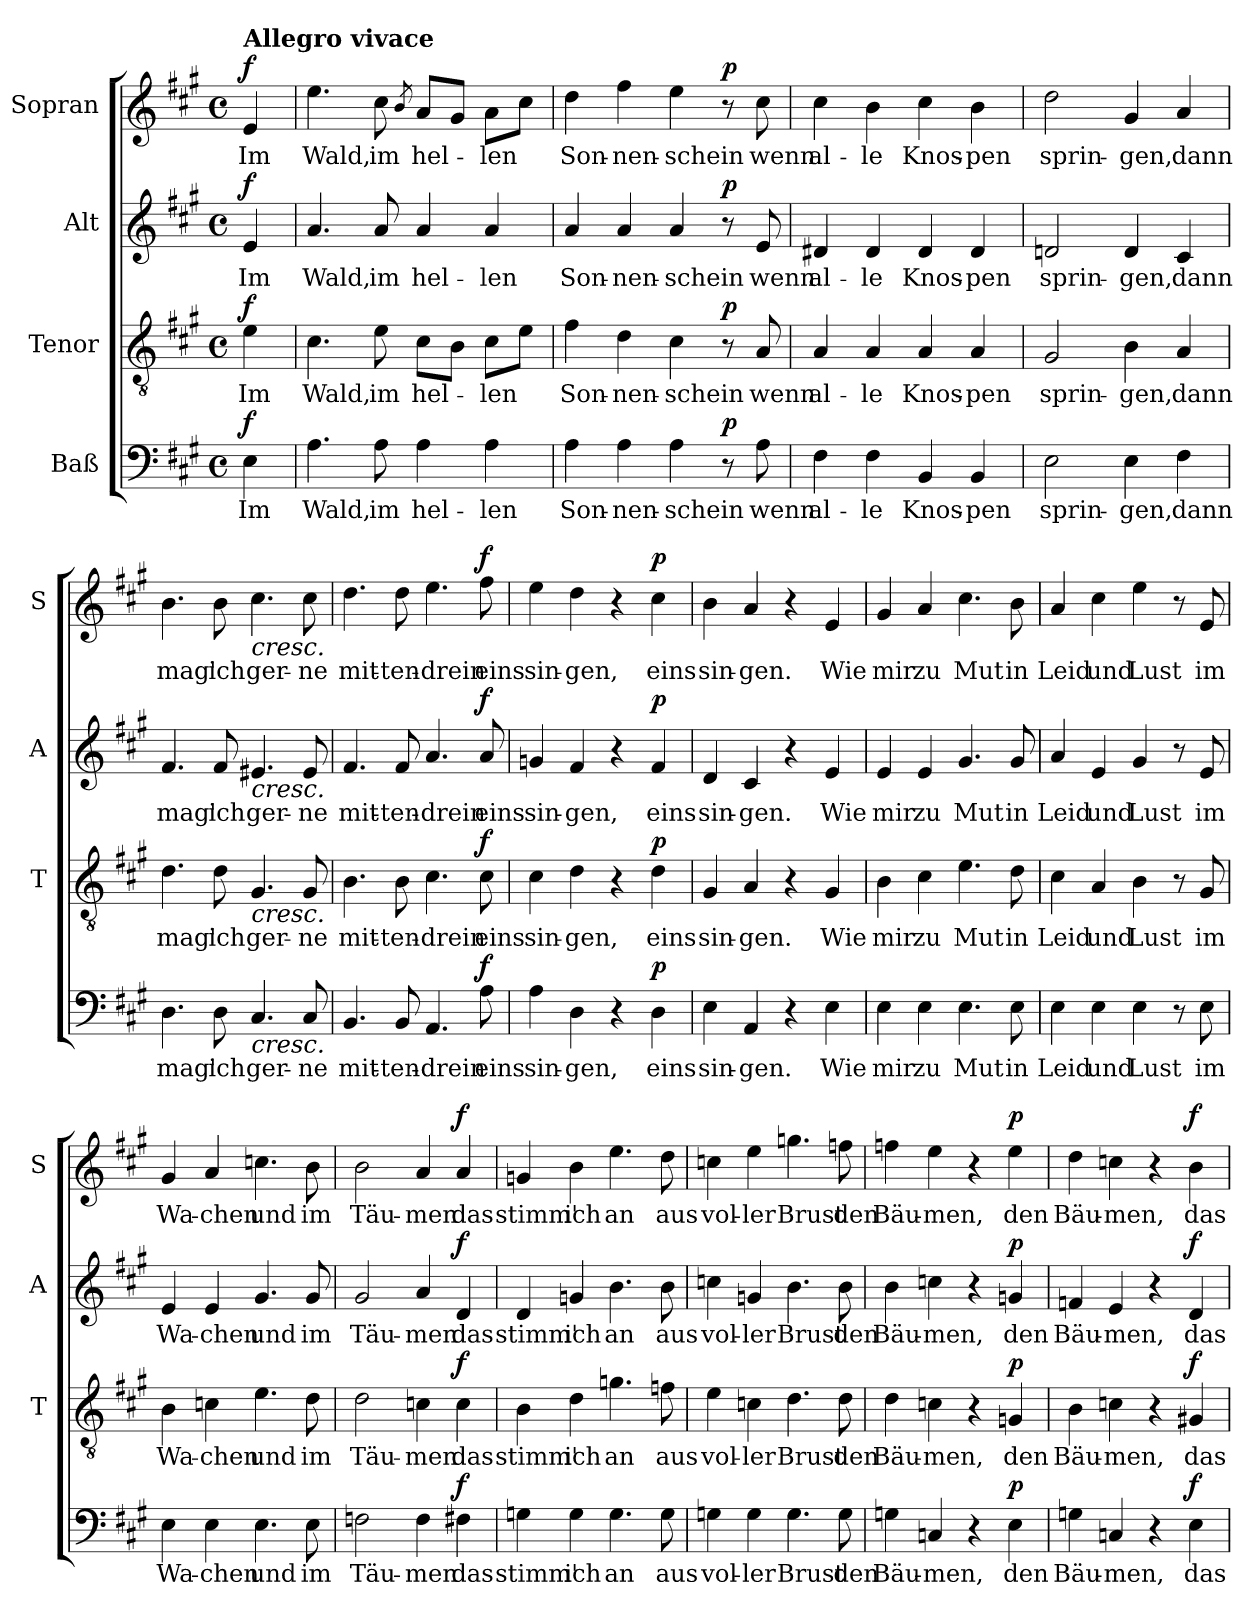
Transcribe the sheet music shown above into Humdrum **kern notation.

**kern	**text	**dynam	**kern	**text	**dynam	**kern	**text	**dynam	**kern	**text	**dynam
*part4	*part4	*part4	*part3	*part3	*part3	*part2	*part2	*part2	*part1	*part1	*part1
*staff4	*staff4	*staff4	*staff3	*staff3	*staff3	*staff2	*staff2	*staff2	*staff1	*staff1	*staff1
*I"Baß	*	*	*I"Tenor	*	*	*I"Alt	*	*	*I"Sopran	*	*
*	*	*	*I'T	*	*	*I'A	*	*	*I'S	*	*
*clefF4	*	*	*clefGv2	*	*	*clefG2	*	*	*clefG2	*	*
*k[f#c#g#]	*	*	*k[f#c#g#]	*	*	*k[f#c#g#]	*	*	*k[f#c#g#]	*	*
*A:	*	*	*A:	*	*	*A:	*	*	*A:	*	*
*M4/4	*	*	*M4/4	*	*	*M4/4	*	*	*M4/4	*	*
*met(c)	*	*	*met(c)	*	*	*met(c)	*	*	*met(c)	*	*
=1	=1	=1	=1	=1	=1	=1	=1	=1	=1	=1	=1
!	!	!	!	!	!	!	!	!	!LO:TX:a:B:t=Allegro vivace	!	!
!	!	!LO:DY:a	!	!	!LO:DY:a	!	!	!LO:DY:a	!	!	!LO:DY:a
4E	Im	f	4e	Im	f	4e	Im	f	4e	Im	f
=	=	=	=	=	=	=	=	=	=	=	=
4.A	Wald,	.	4.c#	Wald,	.	4.a	Wald,	.	4.ee	Wald,	.
8A	im	.	8e	im	.	8a	im	.	8cc#	im	.
.	.	.	.	.	.	.	.	.	8qb/	.	.
4A	hel-	.	8c#L	hel-	.	4a	hel-	.	8aL	hel-	.
.	.	.	8BJ	.	.	.	.	.	8g#J	.	.
4A	-len	.	8c#L	-len	.	4a	-len	.	8aL	-len	.
.	.	.	8eJ	.	.	.	.	.	8cc#J	.	.
=	=	=	=	=	=	=	=	=	=	=	=
4A	Son-	.	4f#	Son-	.	4a	Son-	.	4dd	Son-	.
4A	-nen-	.	4d	-nen-	.	4a	-nen-	.	4ff#	-nen-	.
4A	-schein	.	4c#	-schein	.	4a	-schein	.	4ee	-schein	.
!	!	!LO:DY:a	!	!	!LO:DY:a	!	!	!LO:DY:a	!	!	!LO:DY:a
8r	.	p	8r	.	p	8r	.	p	8r	.	p
8A	wenn	.	8A	wenn	.	8e	wenn	.	8cc#	wenn	.
=	=	=	=	=	=	=	=	=	=	=	=
4F#	al-	.	4A	al-	.	4d#X	al-	.	4cc#	al-	.
4F#	-le	.	4A	-le	.	4d#	-le	.	4b	-le	.
4BB	Knos-	.	4A	Knos-	.	4d#	Knos-	.	4cc#	Knos-	.
4BB	-pen	.	4A	-pen	.	4d#	-pen	.	4b	-pen	.
=	=	=	=	=	=	=	=	=	=	=	=
2E	sprin-	.	2G#	sprin-	.	2dn	sprin-	.	2dd	sprin-	.
4E	-gen,	.	4B	-gen,	.	4d	-gen,	.	4g#	-gen,	.
4F#	dann	.	4A	dann	.	4c#	dann	.	4a	dann	.
=	=	=	=	=	=	=	=	=	=	=	=
4.D	mag'	.	4.d	mag'	.	4.f#	mag'	.	4.b	mag'	.
8D	ich	.	8d	ich	.	8f#	ich	.	8b	ich	.
!	!	!	!	!	!	!	!	!	!LO:TX:b:i:t=cresc.	!	!
!	!	!	!	!	!	!LO:TX:b:i:t=cresc.	!	!	!	!	!
!	!	!	!LO:TX:b:i:t=cresc.	!	!	!	!	!	!	!	!
!LO:TX:b:i:t=cresc.	!	!	!	!	!	!	!	!	!	!	!
4.C#	ger-	.	4.G#	ger-	.	4.e#X	ger-	.	4.cc#	ger-	.
8C#	-ne	.	8G#	-ne	.	8e#	-ne	.	8cc#	-ne	.
=	=	=	=	=	=	=	=	=	=	=	=
4.BB	mit-	.	4.B	mit-	.	4.f#	mit-	.	4.dd	mit-	.
8BB	-ten-	.	8B	-ten-	.	8f#	-ten-	.	8dd	-ten-	.
4.AA	-drein	.	4.c#	-drein	.	4.a	-drein	.	4.ee	-drein	.
!	!	!LO:DY:a	!	!	!LO:DY:a	!	!	!LO:DY:a	!	!	!LO:DY:a
8A	eins	f	8c#	eins	f	8a	eins	f	8ff#	eins	f
=	=	=	=	=	=	=	=	=	=	=	=
4A	sin-	.	4c#	sin-	.	4gn	sin-	.	4ee	sin-	.
4D	-gen,	.	4d	-gen,	.	4f#	-gen,	.	4dd	-gen,	.
4r	.	.	4r	.	.	4r	.	.	4r	.	.
!	!	!LO:DY:a	!	!	!LO:DY:a	!	!	!LO:DY:a	!	!	!LO:DY:a
4D	eins	p	4d	eins	p	4f#	eins	p	4cc#	eins	p
=	=	=	=	=	=	=	=	=	=	=	=
4E	sin-	.	4G#	sin-	.	4d	sin-	.	4b	sin-	.
4AA	-gen.	.	4A	-gen.	.	4c#	-gen.	.	4a	-gen.	.
4r	.	.	4r	.	.	4r	.	.	4r	.	.
4E	Wie	.	4G#	Wie	.	4e	Wie	.	4e	Wie	.
=	=	=	=	=	=	=	=	=	=	=	=
4E	mir	.	4B	mir	.	4e	mir	.	4g#	mir	.
4E	zu	.	4c#	zu	.	4e	zu	.	4a	zu	.
4.E	Mut	.	4.e	Mut	.	4.g#	Mut	.	4.cc#	Mut	.
8E	in	.	8d	in	.	8g#	in	.	8b	in	.
=	=	=	=	=	=	=	=	=	=	=	=
4E	Leid	.	4c#	Leid	.	4a	Leid	.	4a	Leid	.
4E	und	.	4A	und	.	4e	und	.	4cc#	und	.
4E	Lust	.	4B	Lust	.	4g#	Lust	.	4ee	Lust	.
8r	.	.	8r	.	.	8r	.	.	8r	.	.
8E	im	.	8G#	im	.	8e	im	.	8e	im	.
=	=	=	=	=	=	=	=	=	=	=	=
4E	Wa-	.	4B	Wa-	.	4e	Wa-	.	4g#	Wa-	.
4E	-chen	.	4cn	-chen	.	4e	-chen	.	4a	-chen	.
4.E	und	.	4.e	und	.	4.g#	und	.	4.ccn	und	.
8E	im	.	8d	im	.	8g#	im	.	8b	im	.
=	=	=	=	=	=	=	=	=	=	=	=
2Fn	Täu-	.	2d	Täu-	.	2g#	Täu-	.	2b	Täu-	.
4F	-men	.	4cn	-men	.	4a	-men	.	4a	-men	.
!	!	!LO:DY:a	!	!	!LO:DY:a	!	!	!LO:DY:a	!	!	!LO:DY:a
4F#X	das	f	4c	das	f	4d	das	f	4a	das	f
=	=	=	=	=	=	=	=	=	=	=	=
4Gn	stimm'	.	4B	stimm'	.	4d	stimm'	.	4gn	stimm'	.
4G	ich	.	4d	ich	.	4gn	ich	.	4b	ich	.
4.G	an	.	4.gn	an	.	4.b	an	.	4.ee	an	.
8G	aus	.	8fn	aus	.	8b	aus	.	8dd	aus	.
=	=	=	=	=	=	=	=	=	=	=	=
4Gn	vol-	.	4e	vol-	.	4ccn	vol-	.	4ccn	vol-	.
4G	-ler	.	4cn	-ler	.	4gn	-ler	.	4ee	-ler	.
4.G	Brust	.	4.d	Brust	.	4.b	Brust	.	4.ggn	Brust	.
8G	den	.	8d	den	.	8b	den	.	8ffn	den	.
=	=	=	=	=	=	=	=	=	=	=	=
4Gn	Bäu-	.	4d	Bäu-	.	4b	Bäu-	.	4ffn	Bäu-	.
4Cn	-men,	.	4cn	-men,	.	4ccn	-men,	.	4ee	-men,	.
4r	.	.	4r	.	.	4r	.	.	4r	.	.
!	!	!LO:DY:a	!	!	!LO:DY:a	!	!	!LO:DY:a	!	!	!LO:DY:a
4E	den	p	4Gn	den	p	4gn	den	p	4ee	den	p
=	=	=	=	=	=	=	=	=	=	=	=
4Gn	Bäu-	.	4B	Bäu-	.	4fn	Bäu-	.	4dd	Bäu-	.
4Cn	-men,	.	4cn	-men,	.	4e	-men,	.	4ccn	-men,	.
4r	.	.	4r	.	.	4r	.	.	4r	.	.
!	!	!LO:DY:a	!	!	!LO:DY:a	!	!	!LO:DY:a	!	!	!LO:DY:a
4E	das	f	4G#X	das	f	4d	das	f	4b	das	f
=	=	=	=	=	=	=	=	=	=	=	=
*-	*-	*-	*-	*-	*-	*-	*-	*-	*-	*-	*-
